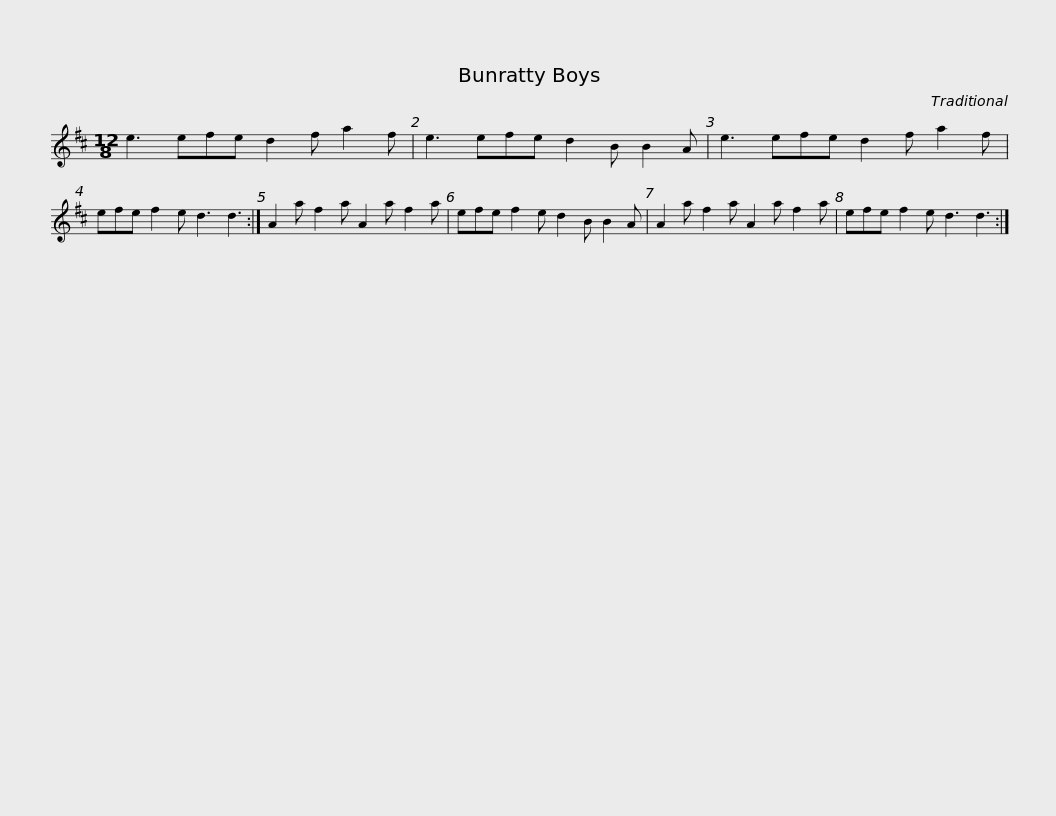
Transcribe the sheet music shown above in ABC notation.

X:1
L:1/8
M:12/8
I:linebreak $
K:D
V:1 treble
V:1
 e3 efe d2 f a2 f | e3 efe d2 B B2 A | e3 efe d2 f a2 f | efe f2 e d3 d3 :|$ A2 a f2 a A2 a f2 a | %5
 efe f2 e d2 B B2 A | A2 a f2 a A2 a f2 a | efe f2 e d3 d3 :| %8
